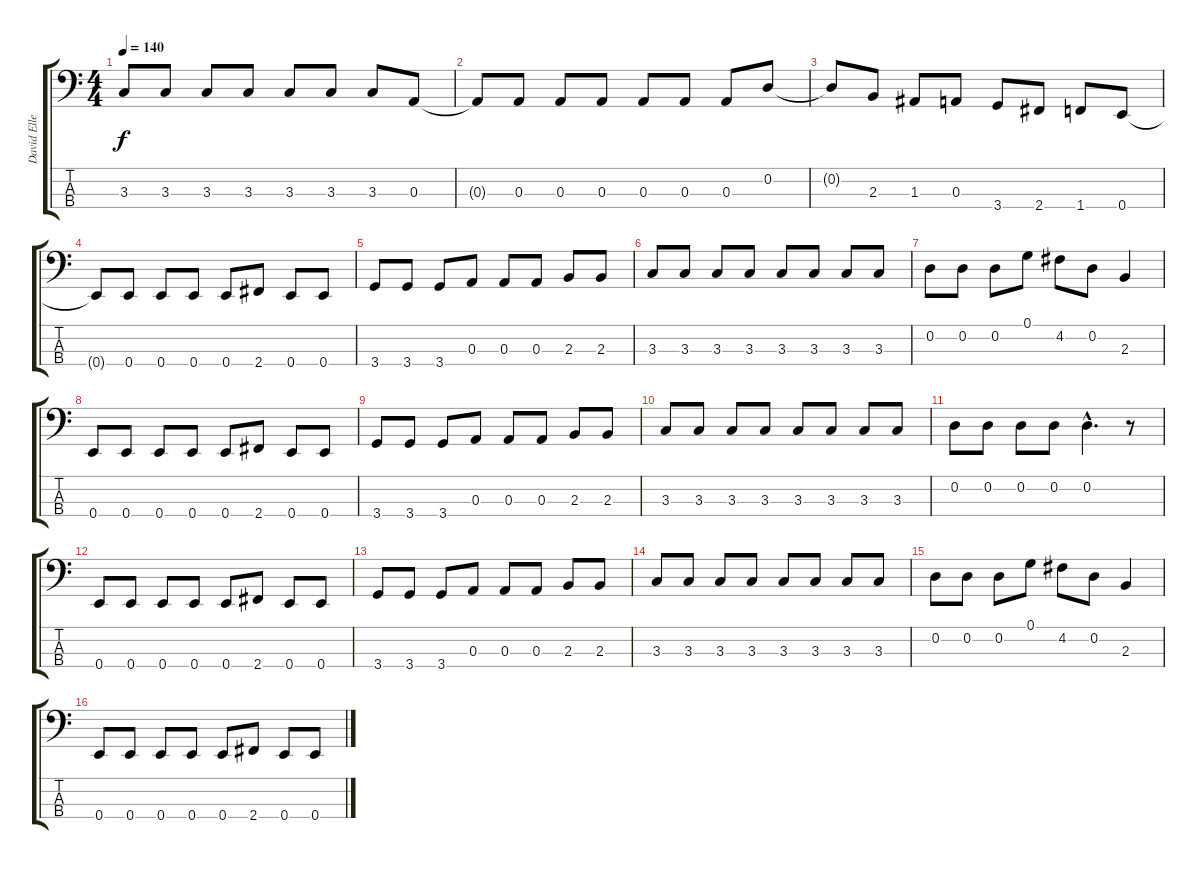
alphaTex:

\track ("David Ellefson" "David Elle") {instrument acousticguitarnylon}
\staff {score tabs}
\tuning (G2 D2 A1 E1) {hide}
\ts (4 4)
\tempo 140
\clef f4
\ks c
3.3.8{dy f} 3.3.8 3.3.8 3.3.8 3.3.8 3.3.8 3.3.8 0.3.8 |
0.3{t}.8 0.3.8 0.3.8 0.3.8 0.3.8 0.3.8 0.3.8 0.2.8 |
0.2{t}.8 2.3.8 1.3.8 0.3.8 3.4.8 2.4.8 1.4.8 0.4.8 |
0.4{t}.8 0.4.8 0.4.8 0.4.8 0.4.8 2.4.8 0.4.8 0.4.8 |
3.4.8 3.4.8 3.4.8 0.3.8 0.3.8 0.3.8 2.3.8 2.3.8 |
3.3.8 3.3.8 3.3.8 3.3.8 3.3.8 3.3.8 3.3.8 3.3.8 |
0.2.8 0.2.8 0.2.8 0.1.8 4.2.8 0.2.8 2.3.4 |
0.4.8 0.4.8 0.4.8 0.4.8 0.4.8 2.4.8 0.4.8 0.4.8 |
3.4.8 3.4.8 3.4.8 0.3.8 0.3.8 0.3.8 2.3.8 2.3.8 |
3.3.8 3.3.8 3.3.8 3.3.8 3.3.8 3.3.8 3.3.8 3.3.8 |
0.2.8 0.2.8 0.2.8 0.2.8 0.2{hac}.4{d} r.8 |
0.4.8 0.4.8 0.4.8 0.4.8 0.4.8 2.4.8 0.4.8 0.4.8 |
3.4.8 3.4.8 3.4.8 0.3.8 0.3.8 0.3.8 2.3.8 2.3.8 |
3.3.8 3.3.8 3.3.8 3.3.8 3.3.8 3.3.8 3.3.8 3.3.8 |
0.2.8 0.2.8 0.2.8 0.1.8 4.2.8 0.2.8 2.3.4 |
0.4.8 0.4.8 0.4.8 0.4.8 0.4.8 2.4.8 0.4.8 0.4.8
